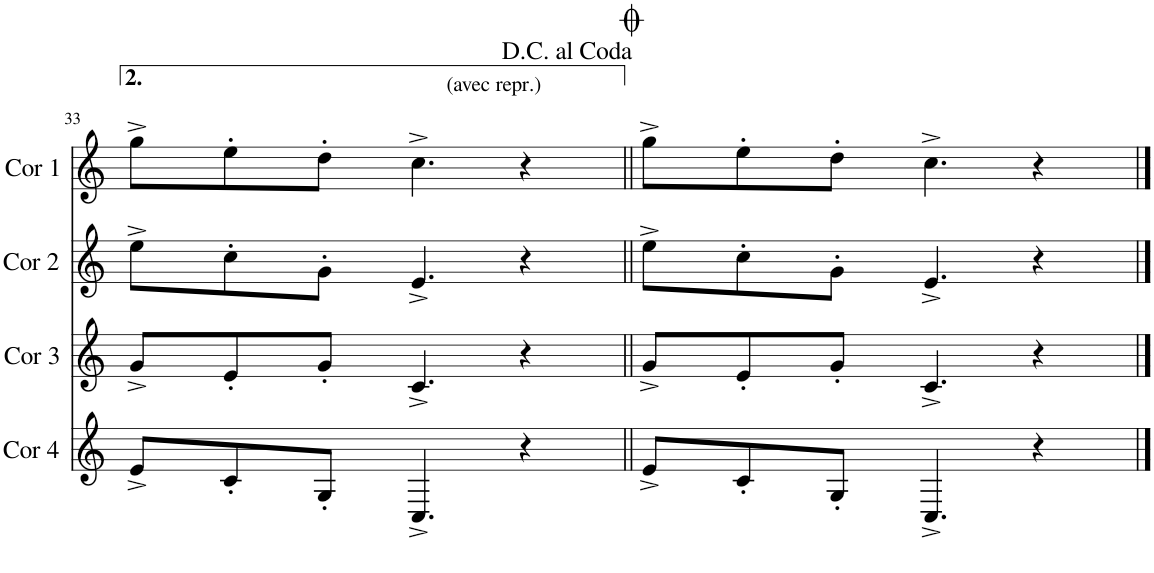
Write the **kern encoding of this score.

**kern	**kern	**kern	**kern
*part4	*part3	*part2	*part1
*staff4	*staff3	*staff2	*staff1
*I"Cor 4	*I"Cor 3	*I"Cor 2	*I"Cor 1
*I'Cor 4	*I'Cor 3	*I'Cor 2	*I'Cor 1
!!LO:PB:g=z
*clefG2	*clefG2	*clefG2	*clefG2
*Trd4c7	*Trd4c7	*Trd4c7	*Trd4c7
*k[]	*k[]	*k[]	*k[]
*M4/4	*M4/4	*M4/4	*M4/4
=33	=33	=33	=33
8e^/L	8g^/L	8ee^\L	8gg^\L
8c'/	8e'/	8cc'\	8ee'\
8G'/J	8g'/J	8g'\J	8dd'\J
4.C^/	4.c^/	4.e^/	4.cc^\
!	!	!	!LO:TX:a:t=(avec repr.)
4r	4r	4r	4r
=34||	=34||	=34||	=34||
8e^/L	8g^/L	8ee^\L	8gg^\L
8c'/	8e'/	8cc'\	8ee'\
8G'/J	8g'/J	8g'\J	8dd'\J
4.C^/	4.c^/	4.e^/	4.cc^\
4r	4r	4r	4r
==	==	==	==
*-	*-	*-	*-
